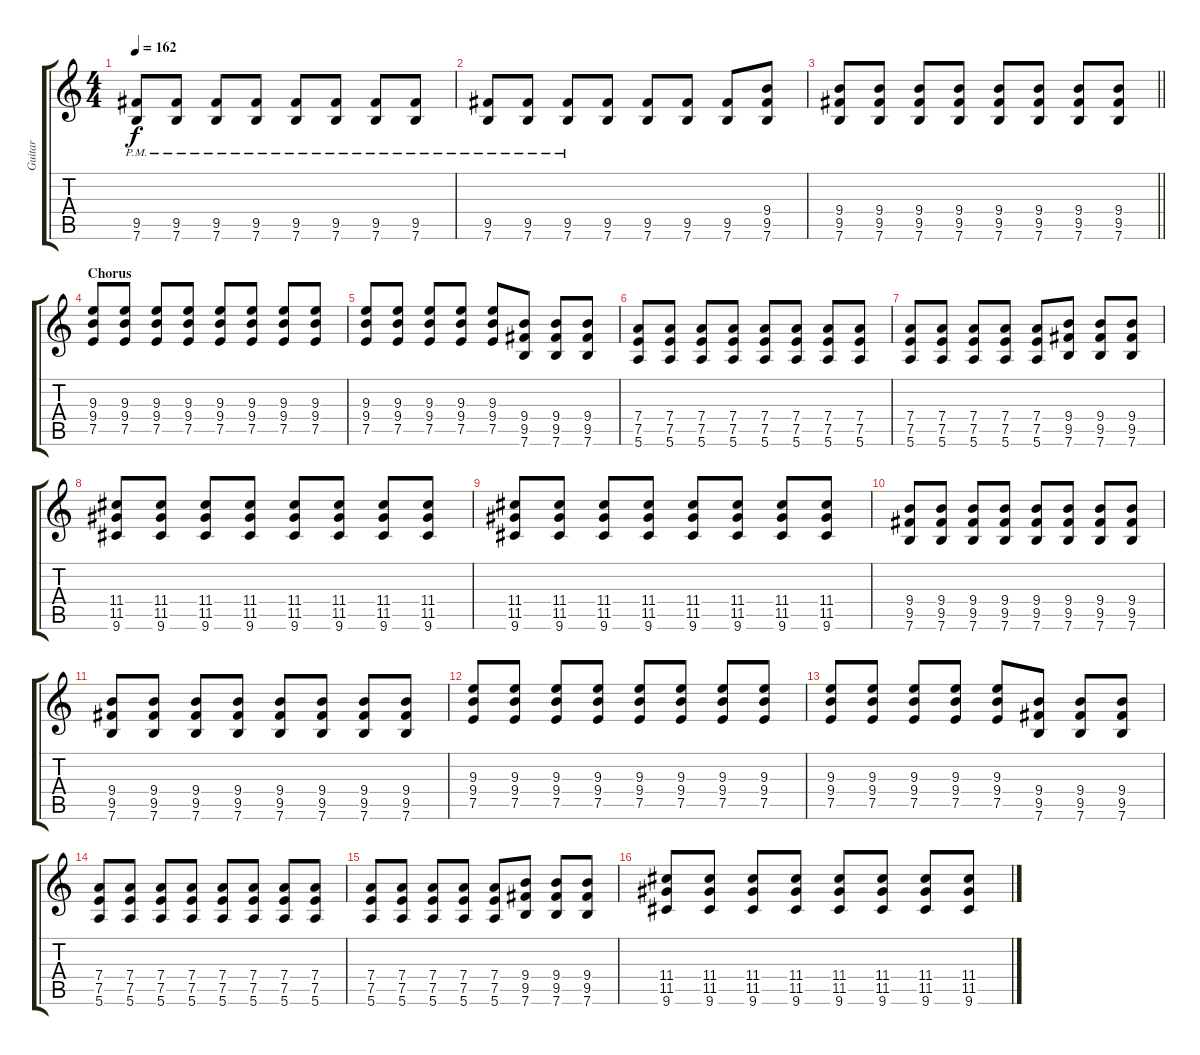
\track ("Guitar" "Guitar") {instrument distortionguitar}
\staff {score tabs}
\tuning (E4 B3 G3 D3 A2 E2) {hide}
\ts (4 4)
\tempo 162
\clef g2
\ks c
(9.5{pm} 7.6{pm}).8{dy f} (9.5{pm} 7.6{pm}).8 (9.5{pm} 7.6{pm}).8 (9.5{pm} 7.6{pm}).8 (9.5{pm} 7.6{pm}).8 (9.5{pm} 7.6{pm}).8 (9.5{pm} 7.6{pm}).8 (9.5{pm} 7.6{pm}).8 |
(9.5{pm} 7.6{pm}).8 (9.5{pm} 7.6{pm}).8 (9.5{pm} 7.6{pm}).8 (9.5 7.6).8 (9.5 7.6).8 (9.5 7.6).8 (9.5 7.6).8 (9.4 9.5 7.6).8 |
\barLineRight lightlight
(9.4 9.5 7.6).8 (9.4 9.5 7.6).8 (9.4 9.5 7.6).8 (9.4 9.5 7.6).8 (9.4 9.5 7.6).8 (9.4 9.5 7.6).8 (9.4 9.5 7.6).8 (9.4 9.5 7.6).8 |
\section ("" "Chorus")
(9.3 9.4 7.5).8 (9.3 9.4 7.5).8 (9.3 9.4 7.5).8 (9.3 9.4 7.5).8 (9.3 9.4 7.5).8 (9.3 9.4 7.5).8 (9.3 9.4 7.5).8 (9.3 9.4 7.5).8 |
(9.3 9.4 7.5).8 (9.3 9.4 7.5).8 (9.3 9.4 7.5).8 (9.3 9.4 7.5).8 (9.3 9.4 7.5).8 (9.4 9.5 7.6).8 (9.4 9.5 7.6).8 (9.4 9.5 7.6).8 |
(7.4 7.5 5.6).8 (7.4 7.5 5.6).8 (7.4 7.5 5.6).8 (7.4 7.5 5.6).8 (7.4 7.5 5.6).8 (7.4 7.5 5.6).8 (7.4 7.5 5.6).8 (7.4 7.5 5.6).8 |
(7.4 7.5 5.6).8 (7.4 7.5 5.6).8 (7.4 7.5 5.6).8 (7.4 7.5 5.6).8 (7.4 7.5 5.6).8 (9.4 9.5 7.6).8 (9.4 9.5 7.6).8 (9.4 9.5 7.6).8 |
(11.4 11.5 9.6).8 (11.4 11.5 9.6).8 (11.4 11.5 9.6).8 (11.4 11.5 9.6).8 (11.4 11.5 9.6).8 (11.4 11.5 9.6).8 (11.4 11.5 9.6).8 (11.4 11.5 9.6).8 |
(11.4 11.5 9.6).8 (11.4 11.5 9.6).8 (11.4 11.5 9.6).8 (11.4 11.5 9.6).8 (11.4 11.5 9.6).8 (11.4 11.5 9.6).8 (11.4 11.5 9.6).8 (11.4 11.5 9.6).8 |
(9.4 9.5 7.6).8 (9.4 9.5 7.6).8 (9.4 9.5 7.6).8 (9.4 9.5 7.6).8 (9.4 9.5 7.6).8 (9.4 9.5 7.6).8 (9.4 9.5 7.6).8 (9.4 9.5 7.6).8 |
(9.4 9.5 7.6).8 (9.4 9.5 7.6).8 (9.4 9.5 7.6).8 (9.4 9.5 7.6).8 (9.4 9.5 7.6).8 (9.4 9.5 7.6).8 (9.4 9.5 7.6).8 (9.4 9.5 7.6).8 |
(9.3 9.4 7.5).8 (9.3 9.4 7.5).8 (9.3 9.4 7.5).8 (9.3 9.4 7.5).8 (9.3 9.4 7.5).8 (9.3 9.4 7.5).8 (9.3 9.4 7.5).8 (9.3 9.4 7.5).8 |
(9.3 9.4 7.5).8 (9.3 9.4 7.5).8 (9.3 9.4 7.5).8 (9.3 9.4 7.5).8 (9.3 9.4 7.5).8 (9.4 9.5 7.6).8 (9.4 9.5 7.6).8 (9.4 9.5 7.6).8 |
(7.4 7.5 5.6).8 (7.4 7.5 5.6).8 (7.4 7.5 5.6).8 (7.4 7.5 5.6).8 (7.4 7.5 5.6).8 (7.4 7.5 5.6).8 (7.4 7.5 5.6).8 (7.4 7.5 5.6).8 |
(7.4 7.5 5.6).8 (7.4 7.5 5.6).8 (7.4 7.5 5.6).8 (7.4 7.5 5.6).8 (7.4 7.5 5.6).8 (9.4 9.5 7.6).8 (9.4 9.5 7.6).8 (9.4 9.5 7.6).8 |
(11.4 11.5 9.6).8 (11.4 11.5 9.6).8 (11.4 11.5 9.6).8 (11.4 11.5 9.6).8 (11.4 11.5 9.6).8 (11.4 11.5 9.6).8 (11.4 11.5 9.6).8 (11.4 11.5 9.6).8
